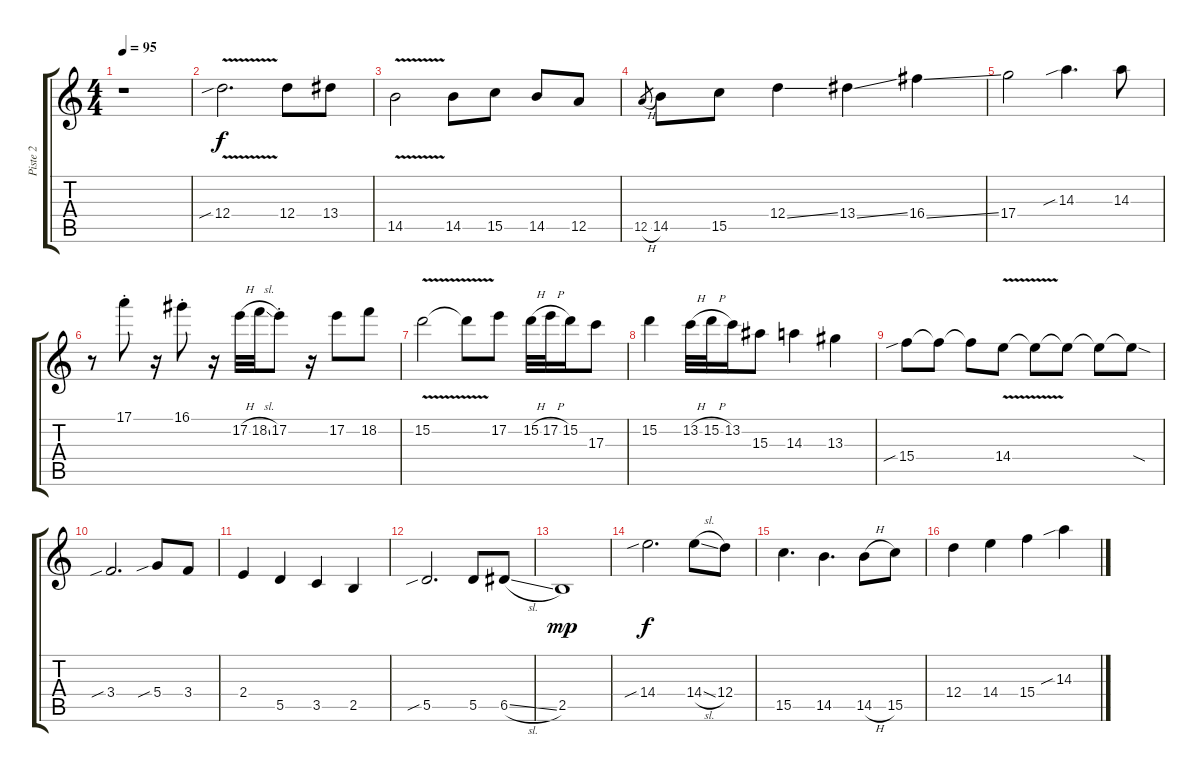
\track ("Piste 2" "Piste 2") {instrument distortionguitar}
\staff {score tabs}
\tuning (E4 B3 G3 D3 A2 E2) {hide}
\ts (4 4)
\tempo 95
\clef g2
\ks c
r.1{dy f} |
12.4{v sib}.2{d} 12.4.8 13.4.8 |
14.5{v}.2 14.5.8 15.5.8 14.5.8 12.5.8 |
12.5{h}.8{gr} 14.5.8 15.5.8 12.4{ss}.4 13.4{ss}.4 16.4{ss}.4 |
17.4.2 14.3{sib}.4{d} 14.3.8 |
r.8 17.1{st}.8 r.16 16.1{st}.8 r.16 17.2{h}.32 18.2{sl}.32 17.2{st}.8 r.16 17.2.8 18.2.8 |
15.2{v}.2 15.2{t}.8 17.2.8 15.2{h}.32 17.2{h}.32 15.2.16 17.3.8 |
15.2.4 13.2{h}.32 15.2{h}.32 13.2.16 15.3.8 14.3.4 13.3.4 |
15.4{sib}.8 15.4{t}.8 15.4{t}.8 14.4{v}.8 14.4{t}.8 14.4{t}.8 14.4{t}.8 14.4{sod t}.8 |
3.4{sib}.2{d} 5.4{sib}.8 3.4.8 |
2.4.4 5.5.4 3.5.4 2.5.4 |
5.5{sib}.2{d} 5.5.8 6.5{sl}.8 |
2.5.1{dy mp} |
14.4{sib}.2{d dy f} 14.4{sl}.8 12.4.8 |
15.5.4{d} 14.5.4{d} 14.5{h}.8 15.5.8 |
12.4.4 14.4.4 15.4.4 14.3{sib}.4
